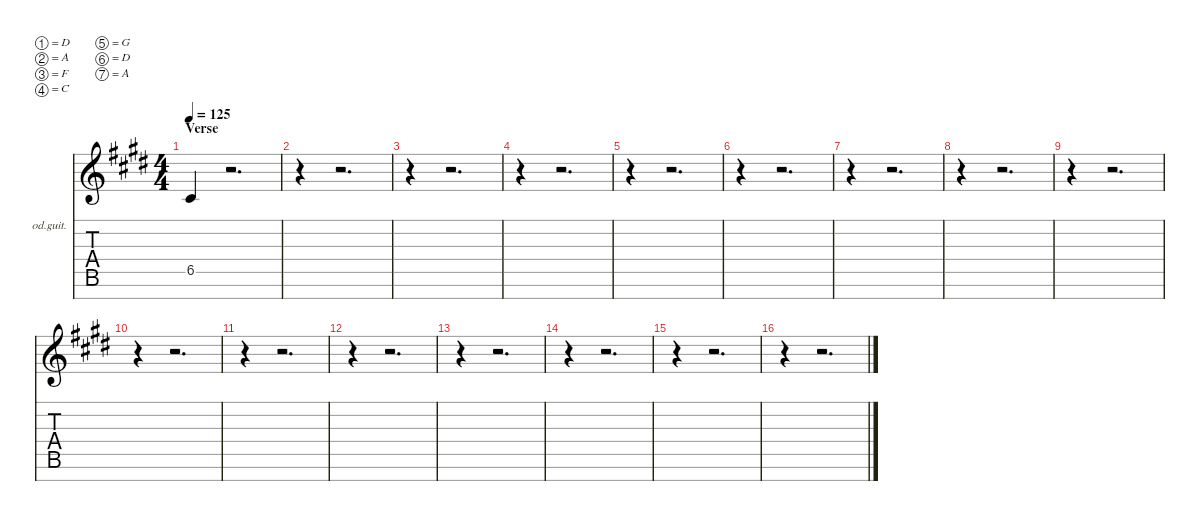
\defaultSystemsLayout 4
\hideDynamics
\bracketExtendMode nobrackets
\firstSystemTrackNameOrientation horizontal
\otherSystemsTrackNameOrientation horizontal
\track ("lead" "od.guit.") {solo instrument overdrivenguitar}
\staff {score tabs}
\tuning (D4 A3 F3 C3 G2 D2 A1)
\ts (4 4)
\section ("" "Verse")
\scale
1.20972
\tempo 125
\accidentals auto
\clef g2
\ottava regular
\simile none
\ks c#minor
6.5{t acc #}.4{dy mf beam Up} r.2{d beam Up} |
\scale
0.930095 r.4{beam Down} r.2{d beam Down} |
\scale
0.930095 r.4{beam Down} r.2{d beam Down} |
\scale
0.930095 r.4{beam Down} r.2{d beam Down} |
\scale
1.20972 r.4{beam Down} r.2{d beam Down} |
\scale
0.930095 r.4{beam Down} r.2{d beam Down} |
\scale
0.930095 r.4{beam Down} r.2{d beam Down} |
\scale
0.930095 r.4{beam Down} r.2{d beam Down} |
\scale
1.20972 r.4{beam Down} r.2{d beam Down} |
\scale
0.930095 r.4{beam Down} r.2{d beam Down} |
\scale
0.930095 r.4{beam Down} r.2{d beam Down} |
\scale
0.930095 r.4{beam Down} r.2{d beam Down} |
\scale
1.20972 r.4{beam Down} r.2{d beam Down} |
\scale
0.930095 r.4{beam Down} r.2{d beam Down} |
\scale
0.930095 r.4{beam Down} r.2{d beam Down} |
\scale
0.930095 r.4{beam Down} r.2{d beam Down}
